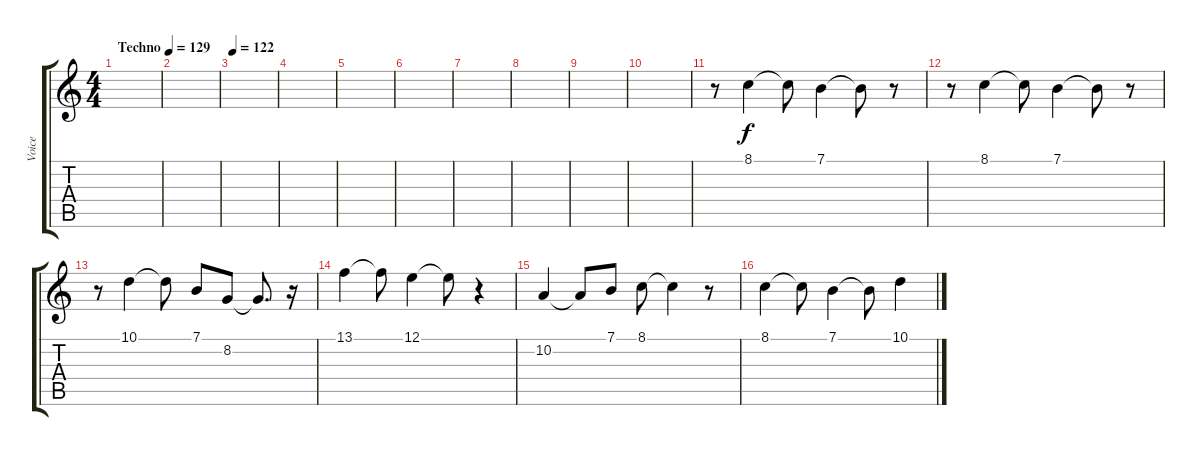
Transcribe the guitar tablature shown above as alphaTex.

\track ("Voice" "Voice") {instrument tenorsax}
\staff {score tabs}
\tuning (E4 B3 G3 D3 A2 E2) {hide}
\ts (4 4)
\tempo (129 "Techno")
\tempo 132
\tempo (129 "Techno")
\clef g2
\ks c
|
|
\tempo 122
|
|
|
|
|
|
|
|
r.8 8.1.4 8.1{t}.8 7.1.4 7.1{t}.8 r.8 |
r.8 8.1.4 8.1{t}.8 7.1.4 7.1{t}.8 r.8 |
r.8 10.1.4 10.1{t}.8 7.1.8 8.2.8 8.2{t}.8{d} r.16 |
13.1.4 13.1{t}.8 12.1.4 12.1{t}.8 r.4 |
10.2.4 10.2{t}.8 7.1.8 8.1.8 8.1{t}.4 r.8 |
8.1.4 8.1{t}.8 7.1.4 7.1{t}.8 10.1.4
